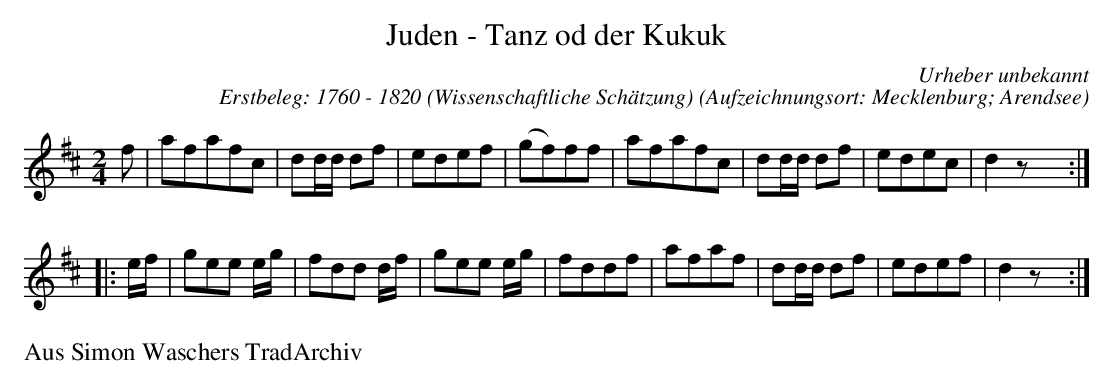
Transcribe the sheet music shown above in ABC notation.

X:1
T:Juden - Tanz od der Kukuk
C:Urheber unbekannt
C:Erstbeleg: 1760 - 1820 (Wissenschaftliche Sch\"atzung)
O:Aufzeichnungsort: Mecklenburg; Arendsee
L:1/16
M:2/4
K:D ionisch
f2 |\
a2f2a2f2c2 | d2dd d2f2 | e2d2e2f2 | (g2f2)f2f2 |\
a2f2a2f2c2 | d2dd d2f2 | e2d2e2c2 | d4 z2x2 :|
|: ef |\
g2e2e2 eg | f2d2d2 df | g2e2e2 eg | f2d2d2f2 |\
a2f2a2f2 | d2dd d2f2 | e2d2e2f2 | d4 z2x2 :|
